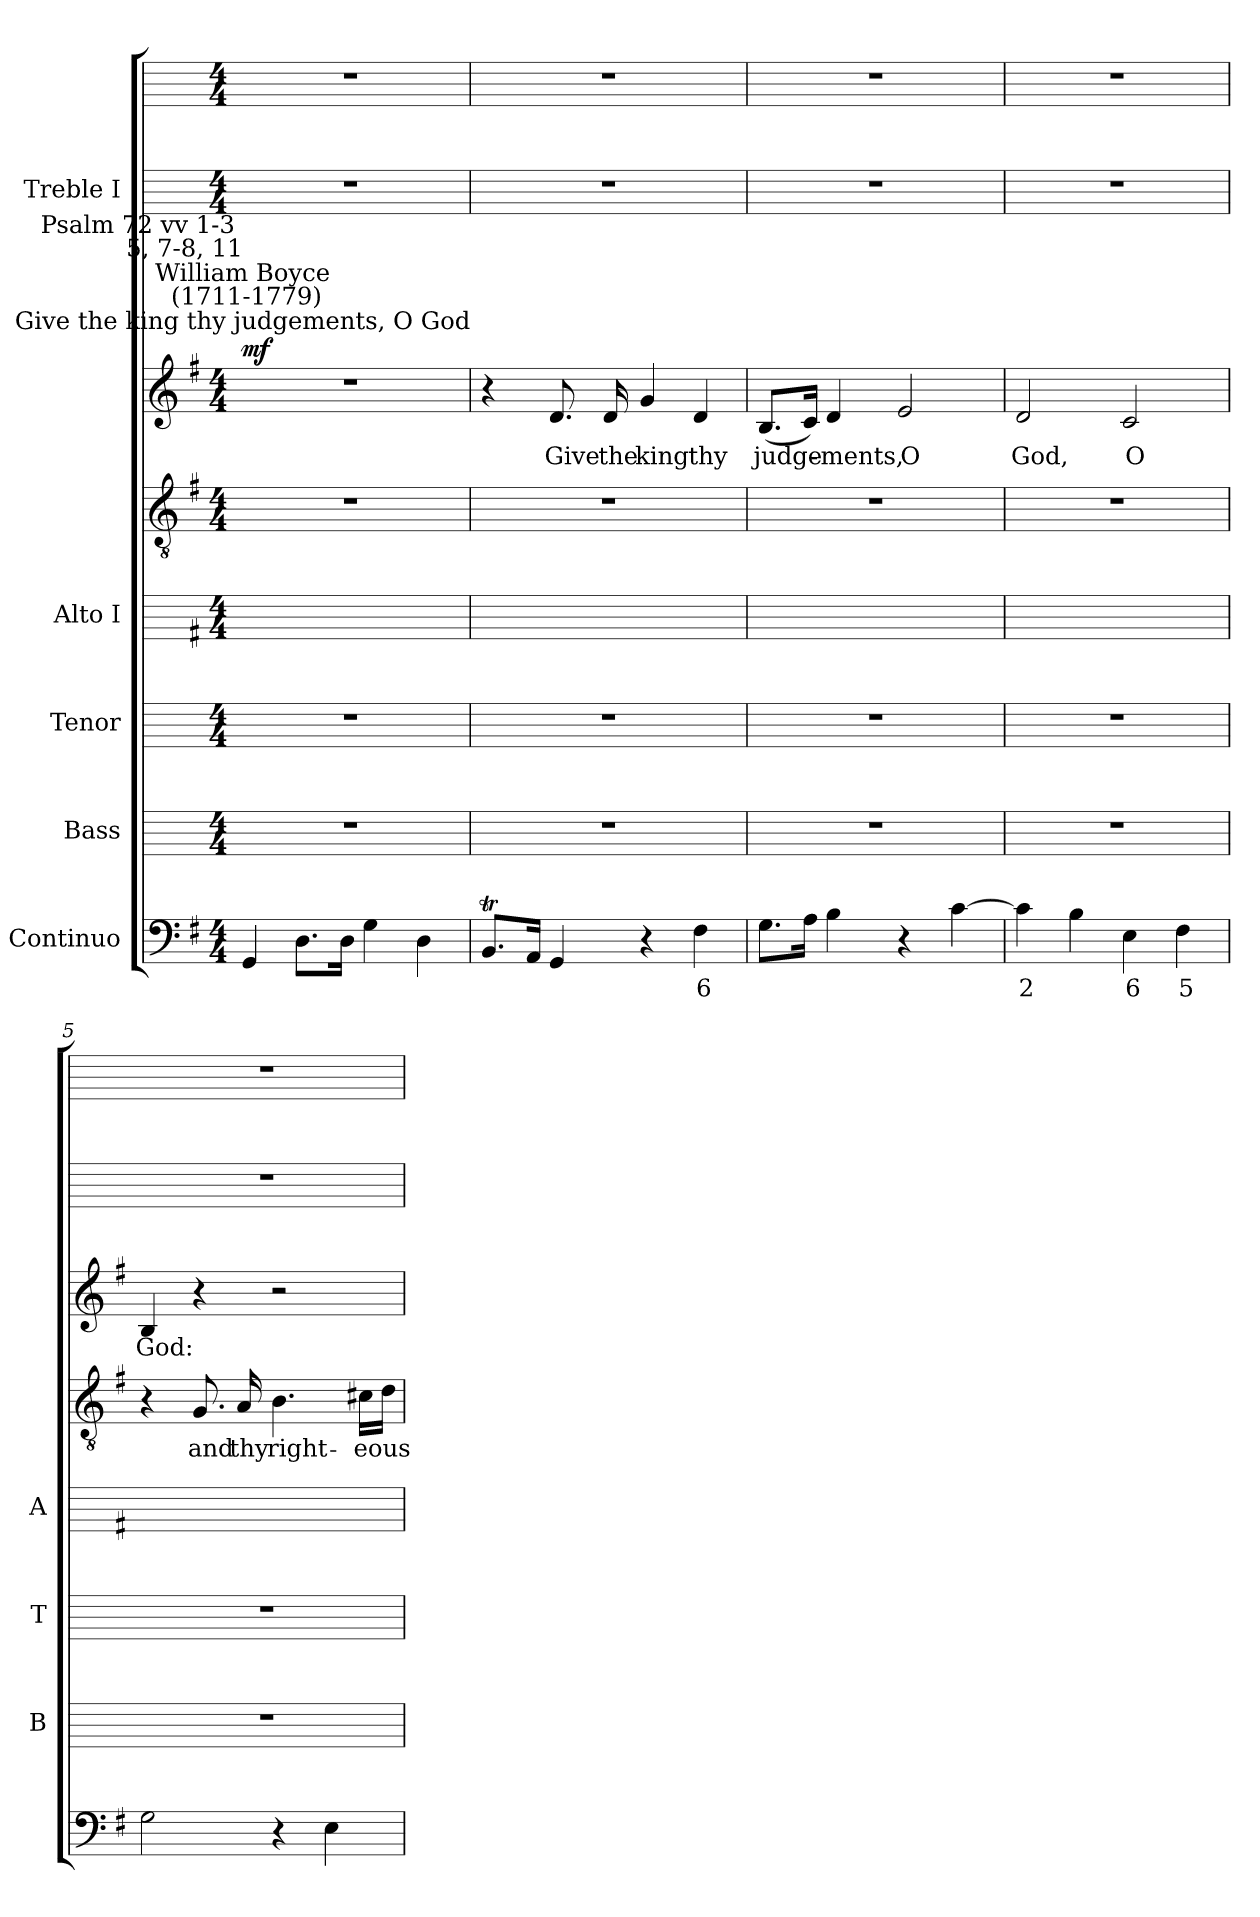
**kern	**text	**kern	**kern	**kern	**kern	**text	**kern	**text	**dynam	**kern	**kern
*part5	*part5	*part4	*part3	*part2	*part2	*part2	*part2	*part2	*part2	*part1	*part1
*staff8	*staff8	*staff7	*staff6	*staff5	*staff4	*staff4	*staff3	*staff3	*staff3/4/5	*staff2	*staff1
*I"Continuo	*	*I"Bass	*I"Tenor	*I"Alto I	*	*	*	*	*	*I"Treble I	*
*	*	*I'B	*I'T	*I'A	*	*	*	*	*	*	*
*clefF4	*	*	*	*	*clefGv2	*	*clefG2	*	*	*	*
*k[f#]	*	*	*	*k[f#]	*k[f#]	*	*k[f#]	*	*	*	*
*G:	*	*	*	*G:	*G:	*	*G:	*	*	*	*
*M4/4	*	*M4/4	*M4/4	*M4/4	*M4/4	*	*M4/4	*	*	*M4/4	*M4/4
=1	=1	=1	=1	=1	=1	=1	=1	=1	=1	=1	=1
!	!	!	!	!	!	!	!LO:TX:a:cj:t=Give the king thy judgements, O God	!	!	!	!
!	!	!	!	!	!	!	!LO:TX:a:cj:t=William Boyce\n (1711-1779)	!	!	!	!
!	!	!	!	!	!	!	!LO:TX:a:rj:t=Psalm 72 vv 1-3 \n5, 7-8, 11	!	!	!	!
!	!	!	!	!	!	!	!	!	!LO:DY:b	!	!
4GG	.	1r	1r	1ryy	1r	.	1r	.	mf	1r	1r
8.DL	.	.	.	.	.	.	.	.	.	.	.
16DJ	.	.	.	.	.	.	.	.	.	.	.
4G	.	.	.	.	.	.	.	.	.	.	.
4D	.	.	.	.	.	.	.	.	.	.	.
=2	=2	=2	=2	=2	=2	=2	=2	=2	=2	=2	=2
8.BBtL	.	1r	1r	1ryy	1r	.	4r	.	.	1r	1r
16AAJ	.	.	.	.	.	.	.	.	.	.	.
!	!	!	!	!	!	!	!	!LO:LY:b	!	!	!
4GG	.	.	.	.	.	.	8.d	Give	.	.	.
!	!	!	!	!	!	!	!	!LO:LY:b	!	!	!
.	.	.	.	.	.	.	16d	the	.	.	.
!	!	!	!	!	!	!	!	!LO:LY:b	!	!	!
4r	.	.	.	.	.	.	4g	king	.	.	.
!	!LO:LY:b	!	!	!	!	!	!	!LO:LY:b	!	!	!
4F#	6	.	.	.	.	.	4d	thy	.	.	.
=3	=3	=3	=3	=3	=3	=3	=3	=3	=3	=3	=3
!	!	!	!	!	!	!	!	!LO:LY:b	!	!	!
8.GL	.	1r	1r	1ryy	1r	.	(<8.BL	judge-	.	1r	1r
16AJ	.	.	.	.	.	.	16cJ)	.	.	.	.
!	!	!	!	!	!	!	!	!LO:LY:b	!	!	!
4B	.	.	.	.	.	.	4d	ments,	.	.	.
!	!	!	!	!	!	!	!	!LO:LY:b	!	!	!
4r	.	.	.	.	.	.	2e	O	.	.	.
[4c	.	.	.	.	.	.	.	.	.	.	.
=4	=4	=4	=4	=4	=4	=4	=4	=4	=4	=4	=4
!	!LO:LY:b	!	!	!	!	!	!	!LO:LY:b	!	!	!
4c]	2	1r	1r	1ryy	1r	.	2d	God,	.	1r	1r
4B	.	.	.	.	.	.	.	.	.	.	.
!	!LO:LY:b	!	!	!	!	!	!	!LO:LY:b	!	!	!
4E	6	.	.	.	.	.	2c	O	.	.	.
!	!LO:LY:b	!	!	!	!	!	!	!	!	!	!
4F#	5	.	.	.	.	.	.	.	.	.	.
=5	=5	=5	=5	=5	=5	=5	=5	=5	=5	=5	=5
!	!	!	!	!	!	!	!	!LO:LY:b	!	!	!
2G	.	1r	1r	1ryy	4r	.	4B	God:	.	1r	1r
!	!	!	!	!	!	!LO:LY:b	!	!	!	!	!
.	.	.	.	.	8.G	and	4r	.	.	.	.
!	!	!	!	!	!	!LO:LY:b	!	!	!	!	!
.	.	.	.	.	16A	thy	.	.	.	.	.
!	!	!	!	!	!	!LO:LY:b	!	!	!	!	!
4r	.	.	.	.	4.B	right-	2r	.	.	.	.
4E	.	.	.	.	.	.	.	.	.	.	.
!	!	!	!	!	!	!LO:LY:b	!	!	!	!	!
.	.	.	.	.	16c#XLL	-eous-	.	.	.	.	.
.	.	.	.	.	16dJJ	.	.	.	.	.	.
=	=	=	=	=	=	=	=	=	=	=	=
*-	*-	*-	*-	*-	*-	*-	*-	*-	*-	*-	*-
